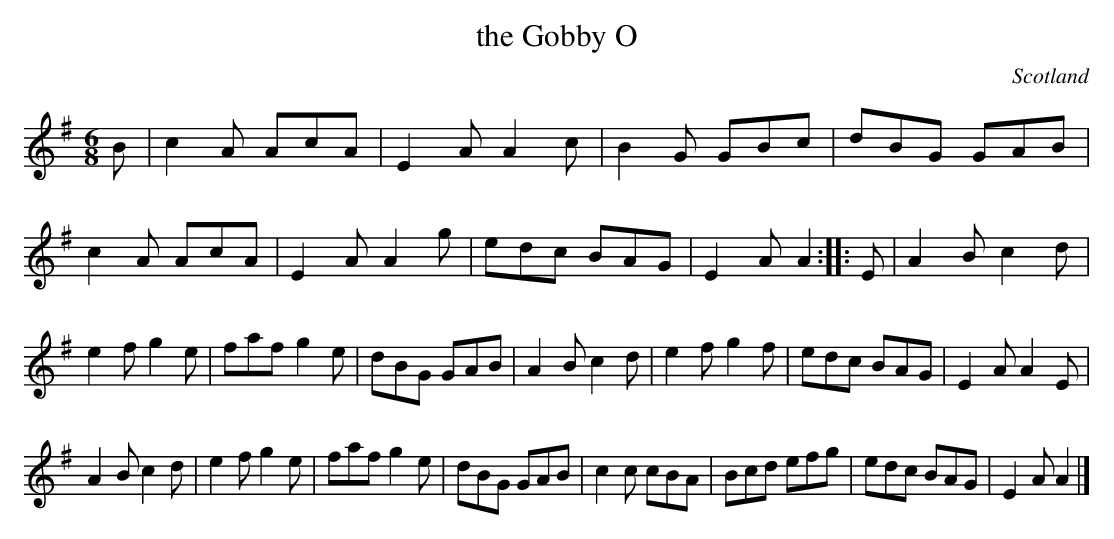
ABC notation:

X:1
T:the Gobby O
M:6/8
O:Scotland
O:Ireland
K:A dorian
B|\
c2A AcA|E2A A2c|B2G GBc|dBG GAB|\
c2A AcA|E2A A2g|edc BAG|E2A A2::\
E|\
A2B c2d|e2f g2e|faf g2e|dBG GAB|\
A2B c2d|e2f g2f|edc BAG|E2A A2E|
A2B c2d|e2f g2e|faf g2e|dBG GAB|\
c2c cBA|Bcd efg|edc BAG|E2A A2|]
